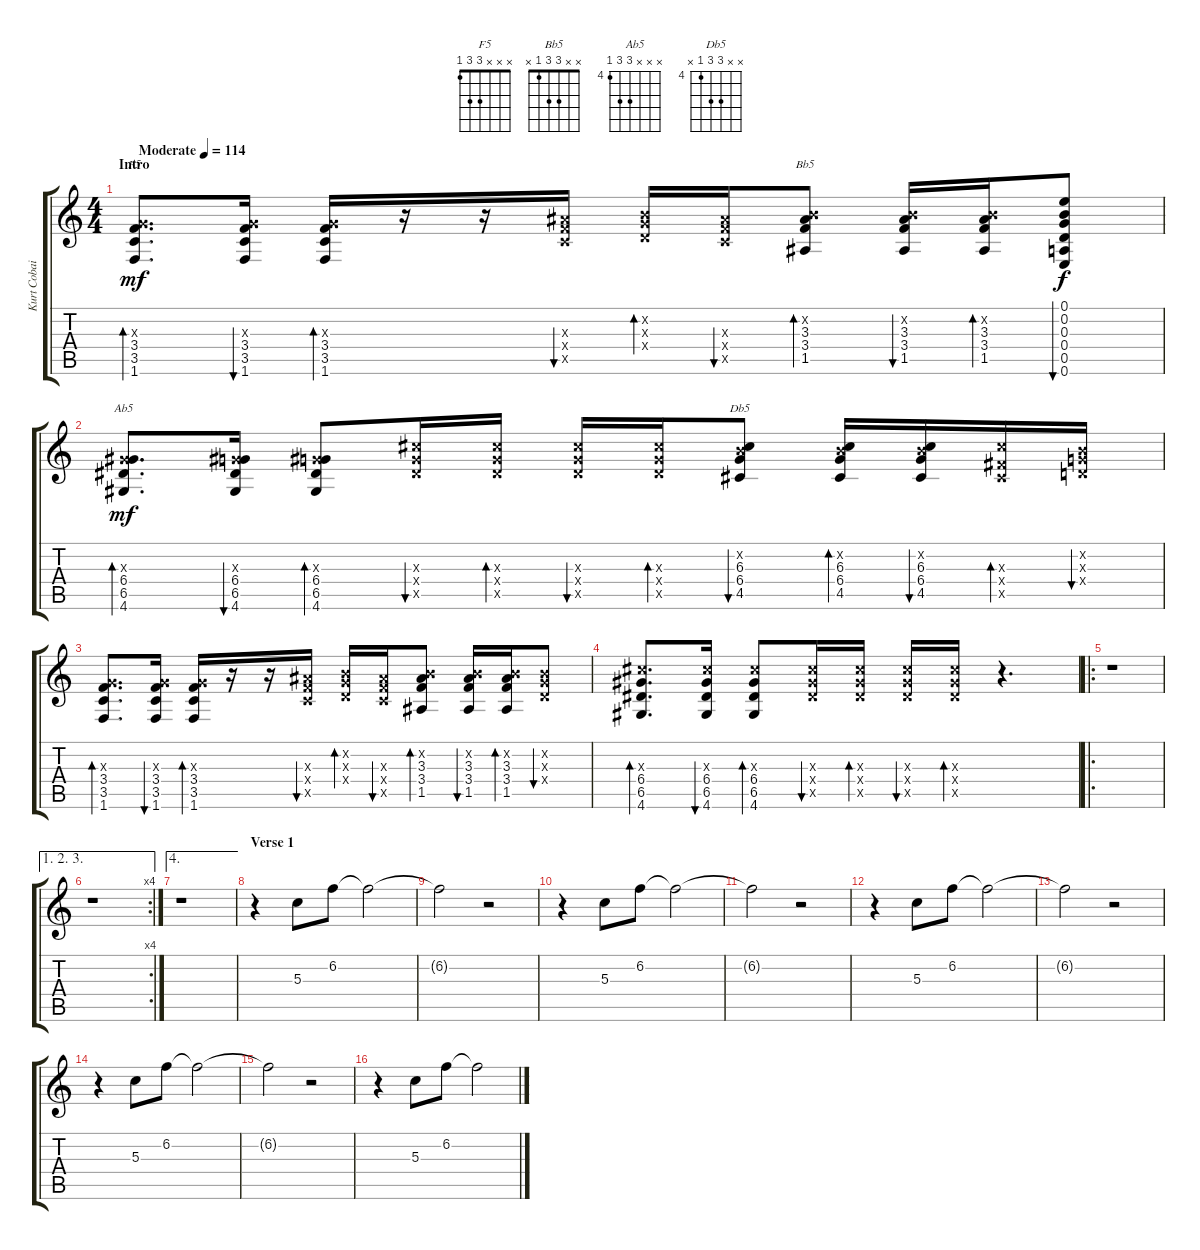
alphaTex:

\track ("Kurt Cobain - Intro/Verse Guitar" "Kurt Cobai") {instrument electricguitarclean}
\staff {score tabs}
\tuning (E4 B3 G3 D3 A2 E2) {hide}
\chord ("F5" x x x 3 3 1)
\chord ("Bb5" x x 3 3 1 x)
\chord ("Ab5" x x x 6 6 4) {firstfret 4}
\chord ("Db5" x x 6 6 4 x) {firstfret 4}
\ts (4 4)
\section ("" "Intro")
\tempo (114 "Moderate")
\clef g2
\ks c
(0.3{x} 3.4 3.5 1.6).8{d bd 30 ch "F5" dy mf instrument electricguitarclean} (0.3{x} 3.4 3.5 1.6).16{bu 30} (0.3{x} 3.4 3.5 1.6).16{bd 30} r.16 r.16 (3.3{x} 3.4{x} 3.5{x}).16{bu 30} (0.2{x} 0.3{x} 0.4{x}).16{bd 30} (3.3{x} 3.4{x} 3.5{x}).16{bu 30} (0.2{x} 3.3 3.4 1.5).8{bd 30 ch "Bb5"} (0.2{x} 3.3 3.4 1.5).16{bu 30} (0.2{x} 3.3 3.4 1.5).16{bd 30} (0.1 0.2 0.3 0.4 0.5 0.6).8{bu 30 dy f} |
(0.3{x} 6.4 6.5 4.6).8{d bd 30 ch "Ab5" dy mf} (0.3{x} 6.4 6.5 4.6).16{bu 30} (0.3{x} 6.4 6.5 4.6).8{bd 30} (6.3{x} 6.4{x} 6.5{x}).16{bu 30} (6.3{x} 6.4{x} 6.5{x}).16{bd 30} (6.3{x} 6.4{x} 6.5{x}).16{bu 30} (6.3{x} 6.4{x} 6.5{x}).16{bd 30} (0.2{x} 6.3 6.4 4.5).8{bu 30 ch "Db5"} (0.2{x} 6.3 6.4 4.5).16{bd 30} (0.2{x} 6.3 6.4 4.5).16{bu 30} (6.3{x} 4.4{x} 4.5{x}).16{bd 30} (0.2{x} 0.3{x} 0.4{x}).16{bu 30} |
(0.3{x} 3.4 3.5 1.6).8{d bd 30} (0.3{x} 3.4 3.5 1.6).16{bu 30} (0.3{x} 3.4 3.5 1.6).16{bd 30} r.16 r.16 (3.3{x} 3.4{x} 3.5{x}).16{bu 30} (0.2{x} 0.3{x} 0.4{x}).16{bd 30} (3.3{x} 3.4{x} 3.5{x}).16{bu 30} (0.2{x} 3.3 3.4 1.5).8{bd 30} (0.2{x} 3.3 3.4 1.5).16{bu 30} (0.2{x} 3.3 3.4 1.5).16{bd 30} (0.2{x} 0.3{x} 0.4{x}).8{bu 30} |
(6.3{x} 6.4 6.5 4.6).8{d bd 30} (6.3{x} 6.4 6.5 4.6).16{bu 30} (6.3{x} 6.4 6.5 4.6).8{bd 30} (6.3{x} 6.4{x} 6.5{x}).16{bu 30} (6.3{x} 6.4{x} 6.5{x}).16{bd 30} (6.3{x} 6.4{x} 6.5{x}).16{bu 30} (6.3{x} 6.4{x} 6.5{x}).16{bd 30} r.4{d} |
\ro
r.1 |
\ae (1 2 3)
\rc 4
r.1 |
\ae 4
r.1 |
\section ("" "Verse 1")
r.4 5.3.8 6.2.8 6.2{t}.2 |
6.2{t}.2 r.2 |
r.4 5.3.8 6.2.8 6.2{t}.2 |
6.2{t}.2 r.2 |
r.4 5.3.8 6.2.8 6.2{t}.2 |
6.2{t}.2 r.2 |
r.4 5.3.8 6.2.8 6.2{t}.2 |
6.2{t}.2 r.2 |
r.4 5.3.8 6.2.8 6.2{t}.2
